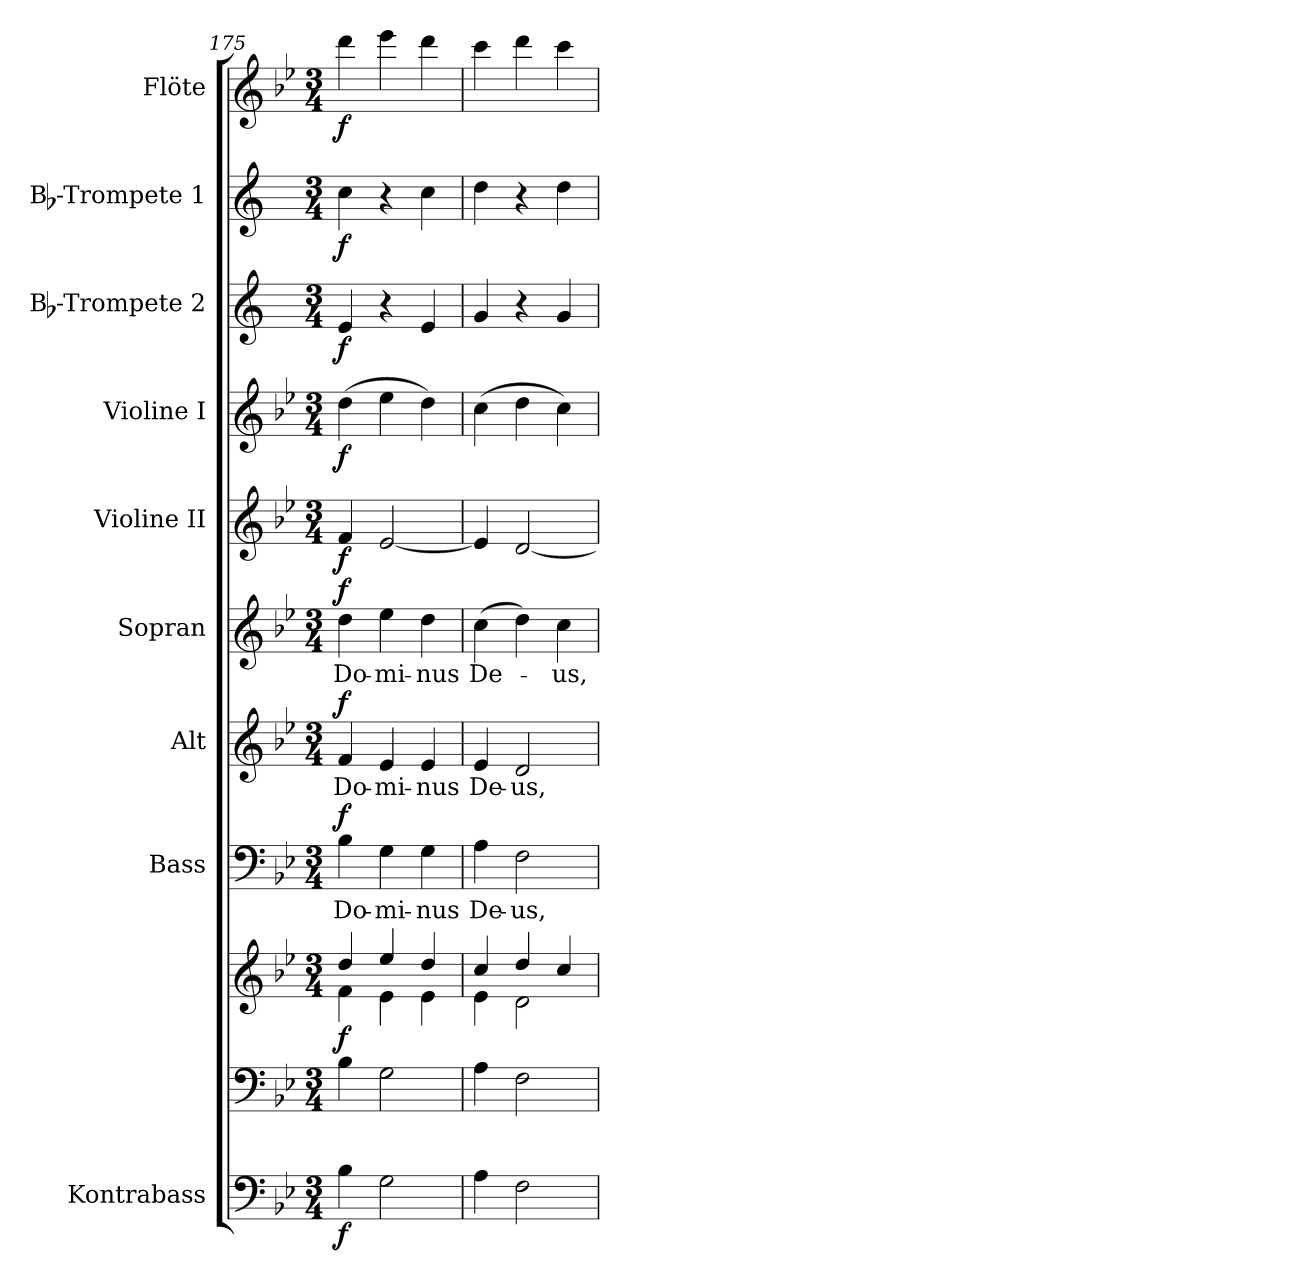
**kern	**dynam	**kern	**kern	**dynam	**kern	**text	**dynam	**kern	**text	**dynam	**kern	**text	**dynam	**kern	**dynam	**kern	**dynam	**kern	**dynam	**kern	**dynam	**kern	**dynam
*part10	*part10	*part9	*part9	*part9	*part8	*part8	*part8	*part7	*part7	*part7	*part6	*part6	*part6	*part5	*part5	*part4	*part4	*part3	*part3	*part2	*part2	*part1	*part1
*staff11	*staff11	*staff10	*staff9	*staff9/10	*staff8	*staff8	*staff8	*staff7	*staff7	*staff7	*staff6	*staff6	*staff6	*staff5	*staff5	*staff4	*staff4	*staff3	*staff3	*staff2	*staff2	*staff1	*staff1
*I"Kontrabass	*	*	*	*	*I"Bass	*	*	*I"Alt	*	*	*I"Sopran	*	*	*I"Violine II	*	*I"Violine I	*	*I"Bb-Trompete 2	*	*I"Bb-Trompete 1	*	*I"Flöte	*
*I'Kb.	*	*	*	*	*I'B.	*	*	*I'A.	*	*	*I'S.	*	*	*I'Vl. II	*	*I'Vl. I	*	*I'Bb Trp. 2	*	*I'Bb Trp. 1	*	*I'Fl.	*
*clefF4	*	*clefF4	*clefG2	*	*clefF4	*	*	*clefG2	*	*	*clefG2	*	*	*clefG2	*	*clefG2	*	*clefG2	*	*clefG2	*	*clefG2	*
*ITrd7c12	*	*	*	*	*	*	*	*	*	*	*	*	*	*	*	*	*	*ITrd1c2	*	*ITrd1c2	*	*	*
*k[b-e-]	*	*k[b-e-]	*k[b-e-]	*	*k[b-e-]	*	*	*k[b-e-]	*	*	*k[b-e-]	*	*	*k[b-e-]	*	*k[b-e-]	*	*k[b-e-]	*	*k[b-e-]	*	*k[b-e-]	*
*B-:	*	*B-:	*B-:	*	*B-:	*	*	*B-:	*	*	*B-:	*	*	*B-:	*	*B-:	*	*B-:	*	*B-:	*	*B-:	*
*M3/4	*	*M3/4	*M3/4	*	*M3/4	*	*	*M3/4	*	*	*M3/4	*	*	*M3/4	*	*M3/4	*	*M3/4	*	*M3/4	*	*M3/4	*
=175	=175	=175	=175	=175	=175	=175	=175	=175	=175	=175	=175	=175	=175	=175	=175	=175	=175	=175	=175	=175	=175	=175	=175
*	*	*	*^	*	*	*	*	*	*	*	*	*	*	*	*	*	*	*	*	*	*	*	*
!	!LO:DY:b	!	!	!	!LO:DY:b	!	!LO:LY:b	!LO:DY:a	!	!LO:LY:b	!LO:DY:a	!	!LO:LY:b	!LO:DY:a	!	!LO:DY:b	!	!LO:DY:b	!	!LO:DY:b	!	!LO:DY:b	!	!LO:DY:b
4BB-\	f	4B-\	4dd/	4f\	f	4B-\	Do-	f	4f/	Do-	f	4dd\	Do-	f	4f/	f	(>4dd\	f	4d/	f	4b-\	f	4ddd\	f
!	!	!	!	!	!	!	!LO:LY:b	!	!	!LO:LY:b	!	!	!LO:LY:b	!	!	!	!	!	!	!	!	!	!	!
2GG\	.	2G\	4ee-/	4e-\	.	4G\	-mi-	.	4e-/	-mi-	.	4ee-\	-mi-	.	[2e-/	.	4ee-\	.	4r	.	4r	.	4eee-\	.
!	!	!	!	!	!	!	!LO:LY:b	!	!	!LO:LY:b	!	!	!LO:LY:b	!	!	!	!	!	!	!	!	!	!	!
.	.	.	4dd/	4e-\	.	4G\	-nus	.	4e-/	-nus	.	4dd\	-nus	.	.	.	4dd\)	.	4d/	.	4b-\	.	4ddd\	.
=176	=176	=176	=176	=176	=176	=176	=176	=176	=176	=176	=176	=176	=176	=176	=176	=176	=176	=176	=176	=176	=176	=176	=176	=176
!	!	!	!	!	!	!	!LO:LY:b	!	!	!LO:LY:b	!	!	!LO:LY:b	!	!	!	!	!	!	!	!	!	!	!
4AA\	.	4A\	4cc/	4e-\	.	4A\	De-	.	4e-/	De-	.	(>4cc\	De-	.	4e-/]	.	(>4cc\	.	4f/	.	4cc\	.	4ccc\	.
!	!	!	!	!	!	!	!LO:LY:b	!	!	!LO:LY:b	!	!	!	!	!	!	!	!	!	!	!	!	!	!
2FF\	.	2F\	4dd/	2d\	.	2F\	-us,	.	2d/	-us,	.	4dd\)	.	.	[2d/	.	4dd\	.	4r	.	4r	.	4ddd\	.
!	!	!	!	!	!	!	!	!	!	!	!	!	!LO:LY:b	!	!	!	!	!	!	!	!	!	!	!
.	.	.	4cc/	.	.	.	.	.	.	.	.	4cc\	-us,	.	.	.	4cc\)	.	4f/	.	4cc\	.	4ccc\	.
*	*	*	*v	*v	*	*	*	*	*	*	*	*	*	*	*	*	*	*	*	*	*	*	*	*
=	=	=	=	=	=	=	=	=	=	=	=	=	=	=	=	=	=	=	=	=	=	=	=
*-	*-	*-	*-	*-	*-	*-	*-	*-	*-	*-	*-	*-	*-	*-	*-	*-	*-	*-	*-	*-	*-	*-	*-
